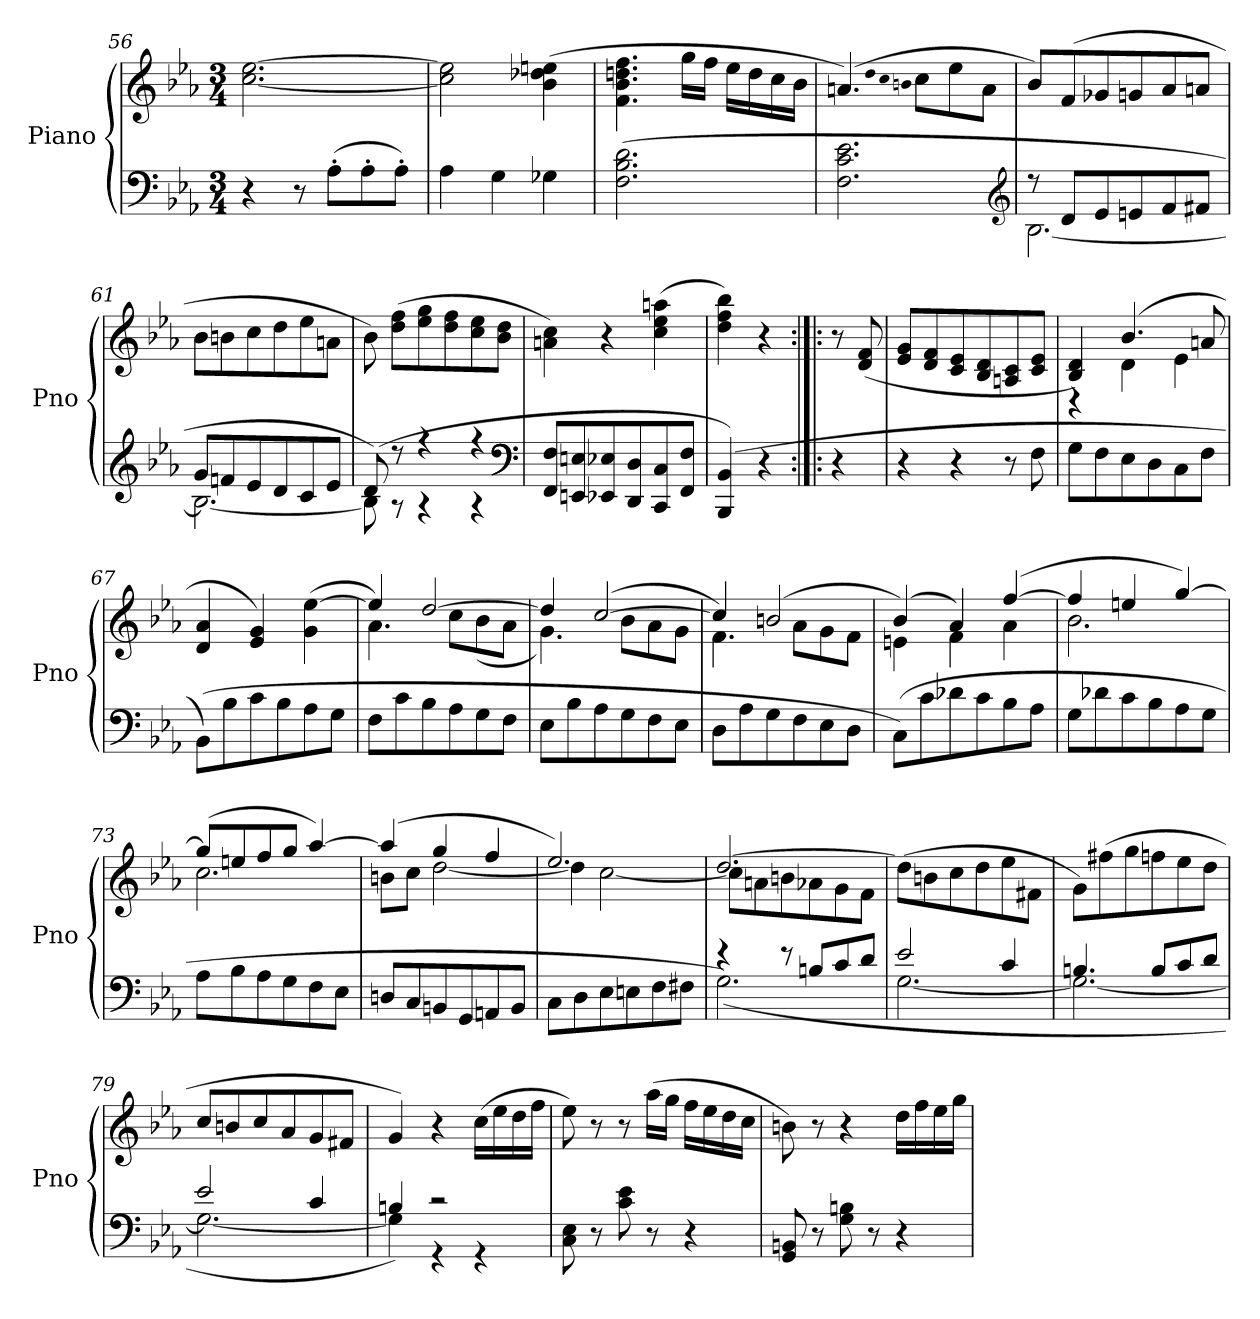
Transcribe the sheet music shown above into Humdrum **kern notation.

**kern	**kern
*part1	*part1
*staff2	*staff1
*I"Piano	*
*I'Pno	*
*clefF4	*clefG2
*k[b-e-a-]	*k[b-e-a-]
*E-:	*E-:
*M3/4	*M3/4
=56	=56
4r	[2.cc\ [2.ee-\
8r	.
(8A-'\L	.
8A-'\	.
8A-'\J)	.
=57	=57
4A-\	2cc]\ 2ee-]\
4G\	.
4G-X\	(4b-\ 4dd-X\ 4een\
=58	=58
(2.F\ 2.B-\ 2.d\	4.f\ 4.b-\ 4.ddn\ 4.ff\
.	16gg\LL
.	16ff\JJ
.	16ee-\LL
.	16dd\
.	16cc\
.	16b-\JJ
=59	=59
2.F\ 2.c\ 2.e-\	(4.an/)
.	qdd
.	qcc
.	qbn
.	8cc\L
.	8ee-\
.	8a\J
*clefG2	*
=60	=60
*^	*
8r	[2.B-\	8b-/L)
8d/L	.	(8f/
8e-/	.	8g-X/
8en/	.	8gn/
8f/	.	8a-/
8f#X/J	.	8an/J
=61	=61	=61
8g/L	2.B-\_	8b-\L
8fn/	.	8bn\
8e-/	.	8cc\
8d/	.	8dd\
8c/	.	8ee-\
8e-/J	.	8an\J
=62	=62	=62
(8d/)	8B-\]	8b-\)
8r	8r	(8dd\ 8ff\L
4r	4r	8ee-\ 8gg\
.	.	8dd\ 8ff\
4r	4r	8cc\ 8ee-\
.	.	8b-\ 8dd\J
*v	*v	*
*clefF4	*
=63	=63
8FF/ 8F/L	4an\ 4cc\)
8EEn/ 8En/	.
8EE-X/ 8E-X/	4r
8DD/ 8D/	.
8CC/ 8C/	(4cc\ 4ee-\ 4aan\
8FF/ 8F/J	.
=64	=64
(4BBB-/ 4BB-/)	4dd\ 4ff\ 4bb-\)
4r	4r
=:|!|:	=:|!|:
4r	8r
.	(8d/ 8f/
=65	=65
4r	8e-/ 8g/L
.	8d/ 8f/
4r	8c/ 8e-/
.	8B-/ 8d/
8r	8An/ 8c/
8F\	8c/ 8e-/J
=66	=66
*	*^
8G\L	4B-/ 4d/)	4r
8F\	.	.
8E-\	(4.b-/	4d\
8D\	.	.
8C\	.	4e-\
8F\J	8an/	.
*	*v	*v
=67	=67
(8BB-\L)	4d/ 4a-/
8B-\	.
8c\	4e-/ 4g/)
8B-\	.
8A-\	(4g\ [4ee-\
8G\J	.
=68	=68
*	*^
8F\L	4ee-/]	4.a-\)
8c\	.	.
8B-\	[2dd/	.
8A-\	.	8cc\L
8G\	.	(8b-\
8F\J	.	8a-\J
=69	=69	=69
8E-\L	4dd/]	4.g\)
8B-\	.	.
8A-\	([2cc/	.
8G\	.	8b-\L
8F\	.	8a-\
8E-\J	.	8g\J
=70	=70	=70
8D\L	4cc/]	4.f\)
8A-\	.	.
8G\	(2bn/	.
8F\	.	8a-\L
8E-\	.	8g\
8D\J	.	8f\J
=71	=71	=71
(8C\L)	(4b-/)	4en\
8c\	.	.
8d-X\	4a-/)	4f\
8c\	.	.
8B-\	([4ff/	4a-\
8A-\J	.	.
=72	=72	=72
8G\L	4ff/]	2.b-\
8d-X\	.	.
8c\	4een/	.
8B-\	.	.
8A-\	[4gg/)	.
8G\J	.	.
=73	=73	=73
8A-\L	(8gg/L]	2.cc\
8B-\	8een/	.
8A-\	8ff/	.
8G\	8gg/J	.
8F\	[4aa-/)	.
8E-\J	.	.
=74	=74	=74
8Dn/L	(4aa-/]	8bn\L
8C/	.	8cc\J
8BBn/	4gg/	[2dd\
8GG/	.	.
8AAn/	4ff/	.
8BB/J	.	.
=75	=75	=75
8C\L	2.ee-/)	4dd\]
8D\	.	.
8E-\	.	[2cc\
8En\	.	.
8F\	.	.
8F#X\J	.	.
=76	=76	=76
*^	*	*
4r	(2.G\)	[2.dd/	8cc\L]
.	.	.	8an\
8r	.	.	8bn\
8Bn/L	.	.	8a-X\
8c/	.	.	8g\
8d/J	.	.	8f\J
*	*	*v	*v
=77	=77	=77
2e-/	[2.G\	(8dd\L]
.	.	8bn\
.	.	8cc\
.	.	8dd\
4c/	.	8ee-\
.	.	8f#X\J
=78	=78	=78
4.Bn/	2.G\_	8g\L)
.	.	(8ff#X\
.	.	8gg\
8B/L	.	8ffn\
8c/	.	8ee-\
8d/J	.	8dd\J
=79	=79	=79
2e-/	2.G\_	8cc/L
.	.	8bn/
.	.	8cc/
.	.	8a-/
4c/	.	8g/
.	.	8f#X/J
=80	=80	=80
4Bn/)	4G\]	4g/)
2r	4r	4r
.	4r	(16cc\LL
.	.	16ee-\
.	.	16dd\
.	.	16ff\JJ
*v	*v	*
=81	=81
8C\ 8E-\	8ee-\)
8r	8r
8c\ 8e-\	8r
8r	(16aa-\LL
.	16gg\JJ
4r	16ff\LL
.	16ee-\
.	16dd\
.	16cc\JJ
=82	=82
8GG/ 8BBn/	8bn\)
8r	8r
8G\ 8Bn\	4r
8r	.
4r	16dd\LL
.	16ff\
.	16ee-\
.	16gg\JJ
=	=
*-	*-
